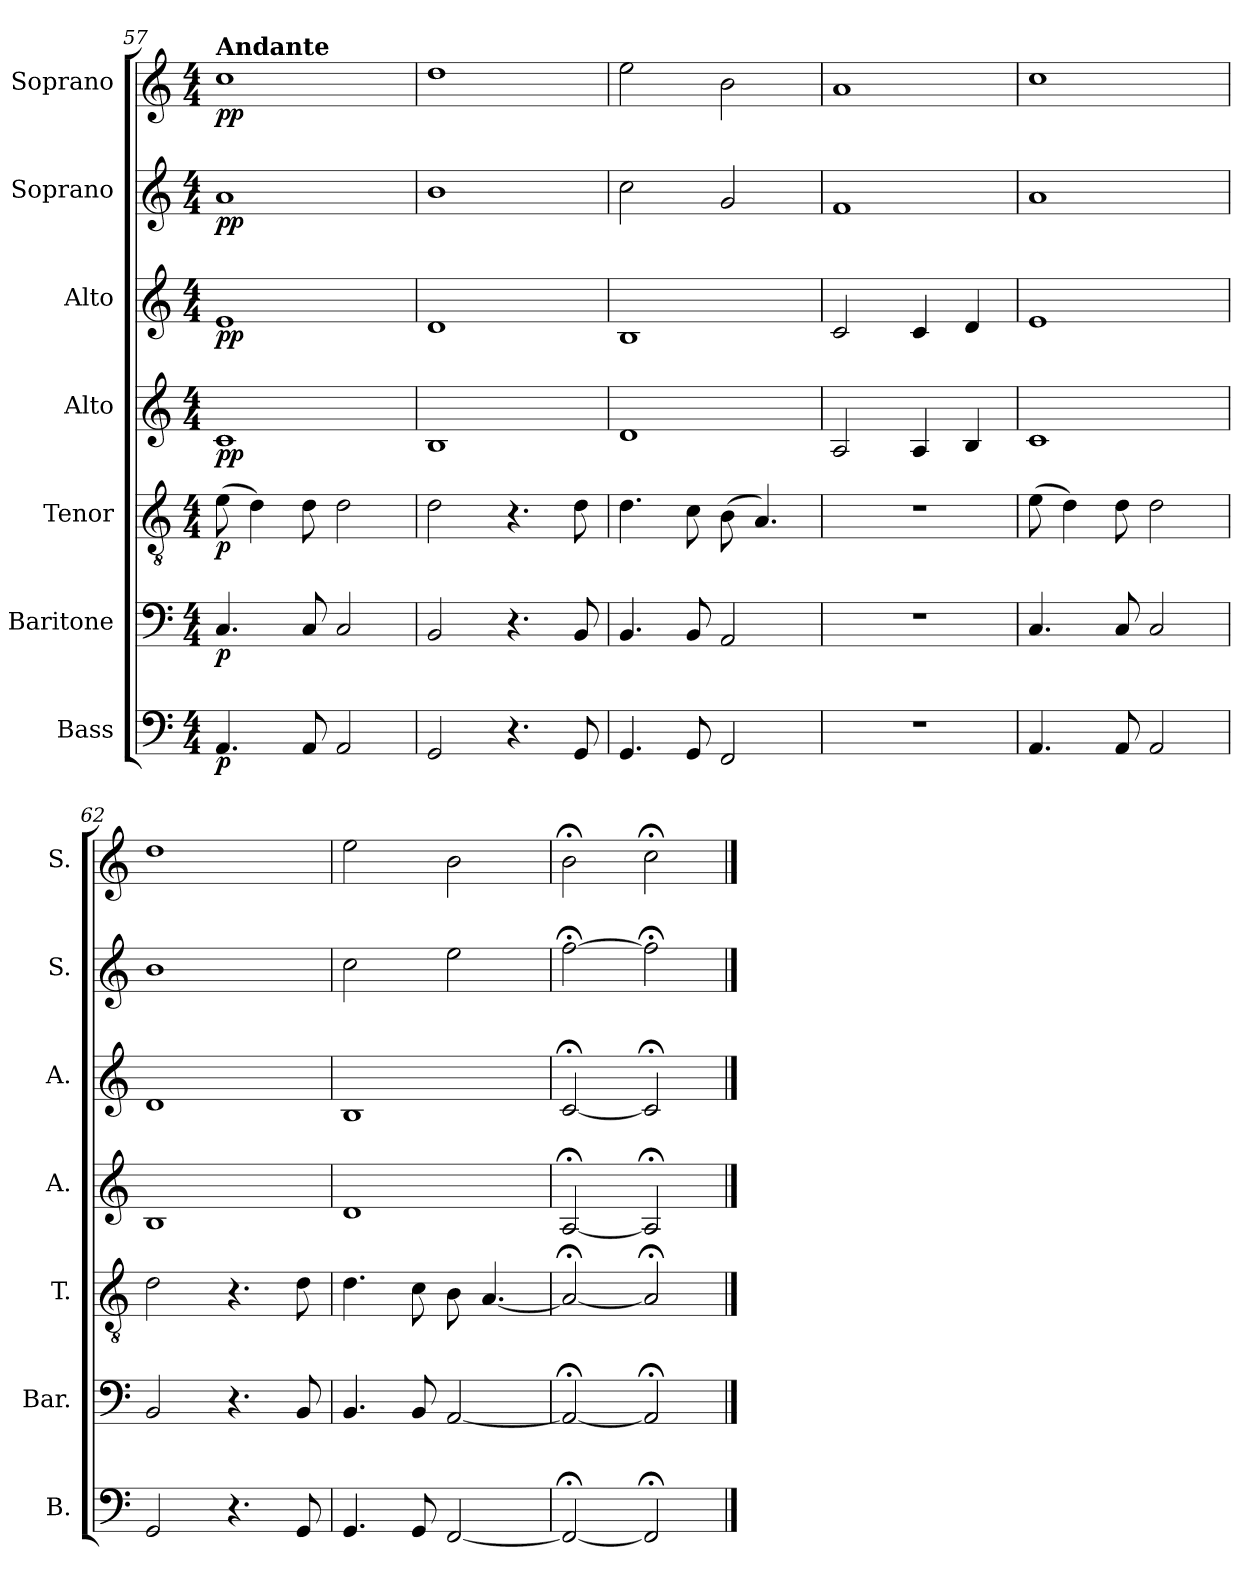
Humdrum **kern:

**kern	**dynam	**kern	**dynam	**kern	**dynam	**kern	**dynam	**kern	**dynam	**kern	**dynam	**kern	**dynam
*part7	*part7	*part6	*part6	*part5	*part5	*part4	*part4	*part3	*part3	*part2	*part2	*part1	*part1
*staff7	*staff7	*staff6	*staff6	*staff5	*staff5	*staff4	*staff4	*staff3	*staff3	*staff2	*staff2	*staff1	*staff1
*I"Bass	*	*I"Baritone	*	*I"Tenor	*	*I"Alto	*	*I"Alto	*	*I"Soprano	*	*I"Soprano	*
*I'B.	*	*I'Bar.	*	*I'T.	*	*I'A.	*	*I'A.	*	*I'S.	*	*I'S.	*
!!LO:PB:g=z
*clefF4	*	*clefF4	*	*clefGv2	*	*clefG2	*	*clefG2	*	*clefG2	*	*clefG2	*
*k[]	*	*k[]	*	*k[]	*	*k[]	*	*k[]	*	*k[]	*	*k[]	*
*M4/4	*	*M4/4	*	*M4/4	*	*M4/4	*	*M4/4	*	*M4/4	*	*M4/4	*
=57	=57	=57	=57	=57	=57	=57	=57	=57	=57	=57	=57	=57	=57
!	!	!	!	!	!	!	!	!	!	!	!	!LO:TX:a:B:t=Andante	!
!	!LO:DY:b	!	!LO:DY:b	!	!LO:DY:b	!	!LO:DY:b	!	!LO:DY:b	!	!LO:DY:b	!	!LO:DY:b
4.AA/	p	4.C/	p	(8e\	p	1c	pp	1e	pp	1a	pp	1cc	pp
.	.	.	.	4d\)	.	.	.	.	.	.	.	.	.
8AA/	.	8C/	.	8d\	.	.	.	.	.	.	.	.	.
2AA/	.	2C/	.	2d\	.	.	.	.	.	.	.	.	.
=58	=58	=58	=58	=58	=58	=58	=58	=58	=58	=58	=58	=58	=58
2GG/	.	2BB/	.	2d\	.	1B	.	1d	.	1b	.	1dd	.
4.r	.	4.r	.	4.r	.	.	.	.	.	.	.	.	.
8GG/	.	8BB/	.	8d\	.	.	.	.	.	.	.	.	.
=59	=59	=59	=59	=59	=59	=59	=59	=59	=59	=59	=59	=59	=59
4.GG/	.	4.BB/	.	4.d\	.	1d	.	1B	.	2cc\	.	2ee\	.
8GG/	.	8BB/	.	8c\	.	.	.	.	.	.	.	.	.
2FF/	.	2AA/	.	(8B\	.	.	.	.	.	2g/	.	2b\	.
.	.	.	.	4.A/)	.	.	.	.	.	.	.	.	.
=60	=60	=60	=60	=60	=60	=60	=60	=60	=60	=60	=60	=60	=60
1r	.	1r	.	1r	.	2A/	.	2c/	.	1f	.	1a	.
.	.	.	.	.	.	4A/	.	4c/	.	.	.	.	.
.	.	.	.	.	.	4B/	.	4d/	.	.	.	.	.
=61	=61	=61	=61	=61	=61	=61	=61	=61	=61	=61	=61	=61	=61
4.AA/	.	4.C/	.	(8e\	.	1c	.	1e	.	1a	.	1cc	.
.	.	.	.	4d\)	.	.	.	.	.	.	.	.	.
8AA/	.	8C/	.	8d\	.	.	.	.	.	.	.	.	.
2AA/	.	2C/	.	2d\	.	.	.	.	.	.	.	.	.
=62	=62	=62	=62	=62	=62	=62	=62	=62	=62	=62	=62	=62	=62
2GG/	.	2BB/	.	2d\	.	1B	.	1d	.	1b	.	1dd	.
4.r	.	4.r	.	4.r	.	.	.	.	.	.	.	.	.
8GG/	.	8BB/	.	8d\	.	.	.	.	.	.	.	.	.
=63	=63	=63	=63	=63	=63	=63	=63	=63	=63	=63	=63	=63	=63
4.GG/	.	4.BB/	.	4.d\	.	1d	.	1B	.	2cc\	.	2ee\	.
8GG/	.	8BB/	.	8c\	.	.	.	.	.	.	.	.	.
[2FF/	.	[2AA/	.	8B\	.	.	.	.	.	2ee\	.	2b\	.
.	.	.	.	[4.A/	.	.	.	.	.	.	.	.	.
=64	=64	=64	=64	=64	=64	=64	=64	=64	=64	=64	=64	=64	=64
2FF;/_	.	2AA;/_	.	2A;/_	.	[2A;/	.	[2c;/	.	[2ff;<\	.	2b;<\	.
2FF;/]	.	2AA;/]	.	2A;/]	.	2A;/]	.	2c;/]	.	2ff;<\]	.	2cc;<\	.
==	==	==	==	==	==	==	==	==	==	==	==	==	==
*-	*-	*-	*-	*-	*-	*-	*-	*-	*-	*-	*-	*-	*-
